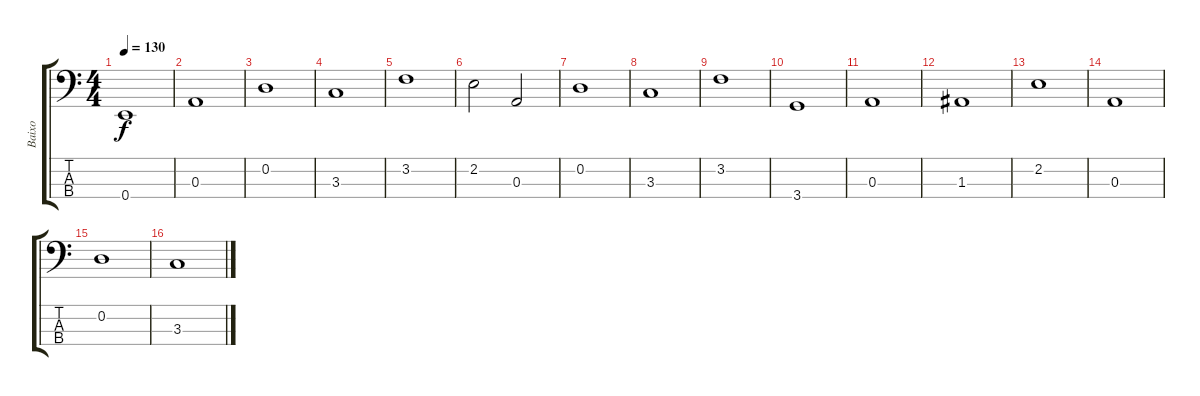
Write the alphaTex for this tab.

\track ("Baixo" "Baixo") {instrument electricbassfinger}
\staff {score tabs}
\tuning (G2 D2 A1 E1) {hide}
\ts (4 4)
\tempo 130
\clef f4
\ks c
0.4.1{dy f} |
0.3.1 |
0.2.1 |
3.3.1 |
3.2.1 |
2.2.2 0.3.2 |
0.2.1 |
3.3.1 |
3.2.1 |
3.4.1 |
0.3.1 |
1.3.1 |
2.2.1 |
0.3.1 |
0.2.1 |
3.3.1
